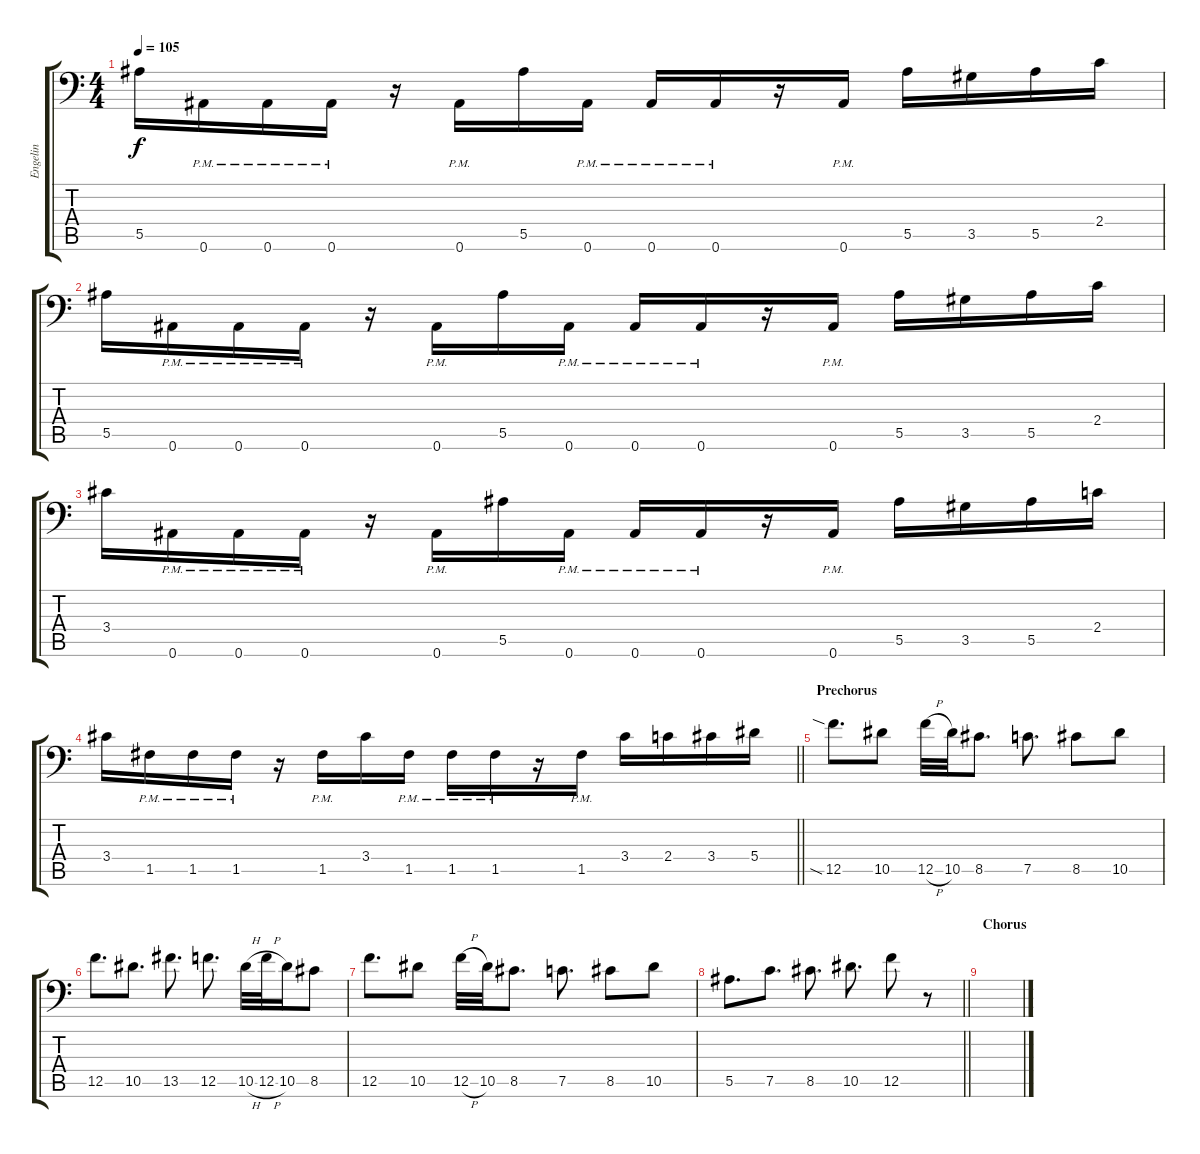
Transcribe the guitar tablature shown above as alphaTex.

\track ("Engelin" "Engelin") {instrument distortionguitar}
\staff {score tabs}
\tuning (C4 G3 Eb3 Bb2 F2 Bb1) {hide}
\ts (4 4)
\tempo 105
\clef f4
\ks c
5.5.16{dy f} 0.6{pm}.16 0.6{pm}.16 0.6{pm}.16 r.16 0.6{pm}.16 5.5.16 0.6{pm}.16 0.6{pm}.16 0.6{pm}.16 r.16 0.6{pm}.16 5.5.16 3.5.16 5.5.16 2.4.16 |
5.5.16 0.6{pm}.16 0.6{pm}.16 0.6{pm}.16 r.16 0.6{pm}.16 5.5.16 0.6{pm}.16 0.6{pm}.16 0.6{pm}.16 r.16 0.6{pm}.16 5.5.16 3.5.16 5.5.16 2.4.16 |
3.4.16 0.6{pm}.16 0.6{pm}.16 0.6{pm}.16 r.16 0.6{pm}.16 5.5.16 0.6{pm}.16 0.6{pm}.16 0.6{pm}.16 r.16 0.6{pm}.16 5.5.16 3.5.16 5.5.16 2.4.16 |
\barLineRight lightlight
3.4.16 1.5{pm}.16 1.5{pm}.16 1.5{pm}.16 r.16 1.5{pm}.16 3.4.16 1.5{pm}.16 1.5{pm}.16 1.5{pm}.16 r.16 1.5{pm}.16 3.4.16 2.4.16 3.4.16 5.4.16 |
\section ("" "Prechorus")
12.5{sia}.8{d} 10.5.8 12.5{h}.32 10.5.32 8.5.8{d} 7.5.8{d} 8.5.8 10.5.8 |
12.5.8{d} 10.5.8{d} 13.5.8{d} 12.5.8{d} 10.5{h}.32 12.5{h}.32 10.5.16 8.5.8 |
12.5.8{d} 10.5.8 12.5{h}.32 10.5.32 8.5.8{d} 7.5.8{d} 8.5.8 10.5.8 |
\barLineRight lightlight
5.5.8{d} 7.5.8{d} 8.5.8{d} 10.5.8{d} 12.5.8 r.8 |
\section ("" "Chorus")
